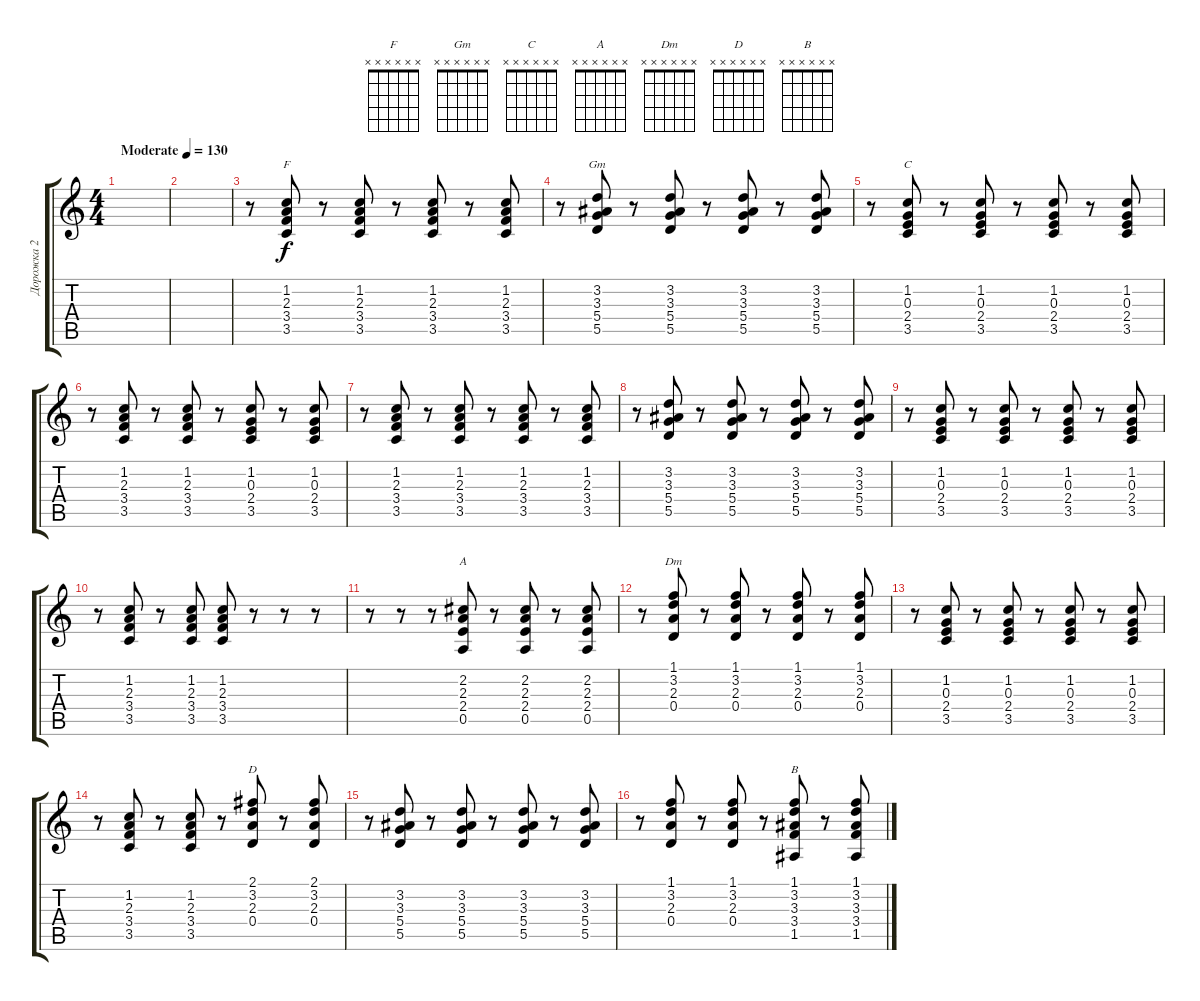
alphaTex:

\track ("Дорожка 2" "Дорожка 2") {instrument acousticguitarsteel}
\staff {score tabs}
\tuning (E4 B3 G3 D3 A2 E2) {hide}
\chord ("F" x x x x x x)
\chord ("Gm" x x x x x x)
\chord ("C" x x x x x x)
\chord ("A" x x x x x x)
\chord ("Dm" x x x x x x)
\chord ("D" x x x x x x)
\chord ("B" x x x x x x)
\ts (4 4)
\tempo (130 "Moderate")
\clef g2
\ks c
|
|
r.8 (1.2 2.3 3.4 3.5).8{ch "F"} r.8 (1.2 2.3 3.4 3.5).8 r.8 (1.2 2.3 3.4 3.5).8 r.8 (1.2 2.3 3.4 3.5).8 |
r.8 (3.2 3.3 5.4 5.5).8{ch "Gm"} r.8 (3.2 3.3 5.4 5.5).8 r.8 (3.2 3.3 5.4 5.5).8 r.8 (3.2 3.3 5.4 5.5).8 |
r.8 (1.2 0.3 2.4 3.5).8{ch "C"} r.8 (1.2 0.3 2.4 3.5).8 r.8 (1.2 0.3 2.4 3.5).8 r.8 (1.2 0.3 2.4 3.5).8 |
r.8 (1.2 2.3 3.4 3.5).8 r.8 (1.2 2.3 3.4 3.5).8 r.8 (1.2 0.3 2.4 3.5).8 r.8 (1.2 0.3 2.4 3.5).8 |
r.8 (1.2 2.3 3.4 3.5).8 r.8 (1.2 2.3 3.4 3.5).8 r.8 (1.2 2.3 3.4 3.5).8 r.8 (1.2 2.3 3.4 3.5).8 |
r.8 (3.2 3.3 5.4 5.5).8 r.8 (3.2 3.3 5.4 5.5).8 r.8 (3.2 3.3 5.4 5.5).8 r.8 (3.2 3.3 5.4 5.5).8 |
r.8 (1.2 0.3 2.4 3.5).8 r.8 (1.2 0.3 2.4 3.5).8 r.8 (1.2 0.3 2.4 3.5).8 r.8 (1.2 0.3 2.4 3.5).8 |
r.8 (1.2 2.3 3.4 3.5).8 r.8 (1.2 2.3 3.4 3.5).8 (1.2 2.3 3.4 3.5).8 r.8 r.8 r.8 |
r.8 r.8 r.8 (2.2 2.3 2.4 0.5).8{ch "A"} r.8 (2.2 2.3 2.4 0.5).8 r.8 (2.2 2.3 2.4 0.5).8 |
r.8 (1.1 3.2 2.3 0.4).8{ch "Dm"} r.8 (1.1 3.2 2.3 0.4).8 r.8 (1.1 3.2 2.3 0.4).8 r.8 (1.1 3.2 2.3 0.4).8 |
r.8 (1.2 0.3 2.4 3.5).8 r.8 (1.2 0.3 2.4 3.5).8 r.8 (1.2 0.3 2.4 3.5).8 r.8 (1.2 0.3 2.4 3.5).8 |
r.8 (1.2 2.3 3.4 3.5).8 r.8 (1.2 2.3 3.4 3.5).8 r.8 (2.1 3.2 2.3 0.4).8{ch "D"} r.8 (2.1 3.2 2.3 0.4).8 |
r.8 (3.2 3.3 5.4 5.5).8 r.8 (3.2 3.3 5.4 5.5).8 r.8 (3.2 3.3 5.4 5.5).8 r.8 (3.2 3.3 5.4 5.5).8 |
r.8 (1.1 3.2 2.3 0.4).8 r.8 (1.1 3.2 2.3 0.4).8 r.8 (1.1 3.2 3.3 3.4 1.5).8{ch "B"} r.8 (1.1 3.2 3.3 3.4 1.5).8
